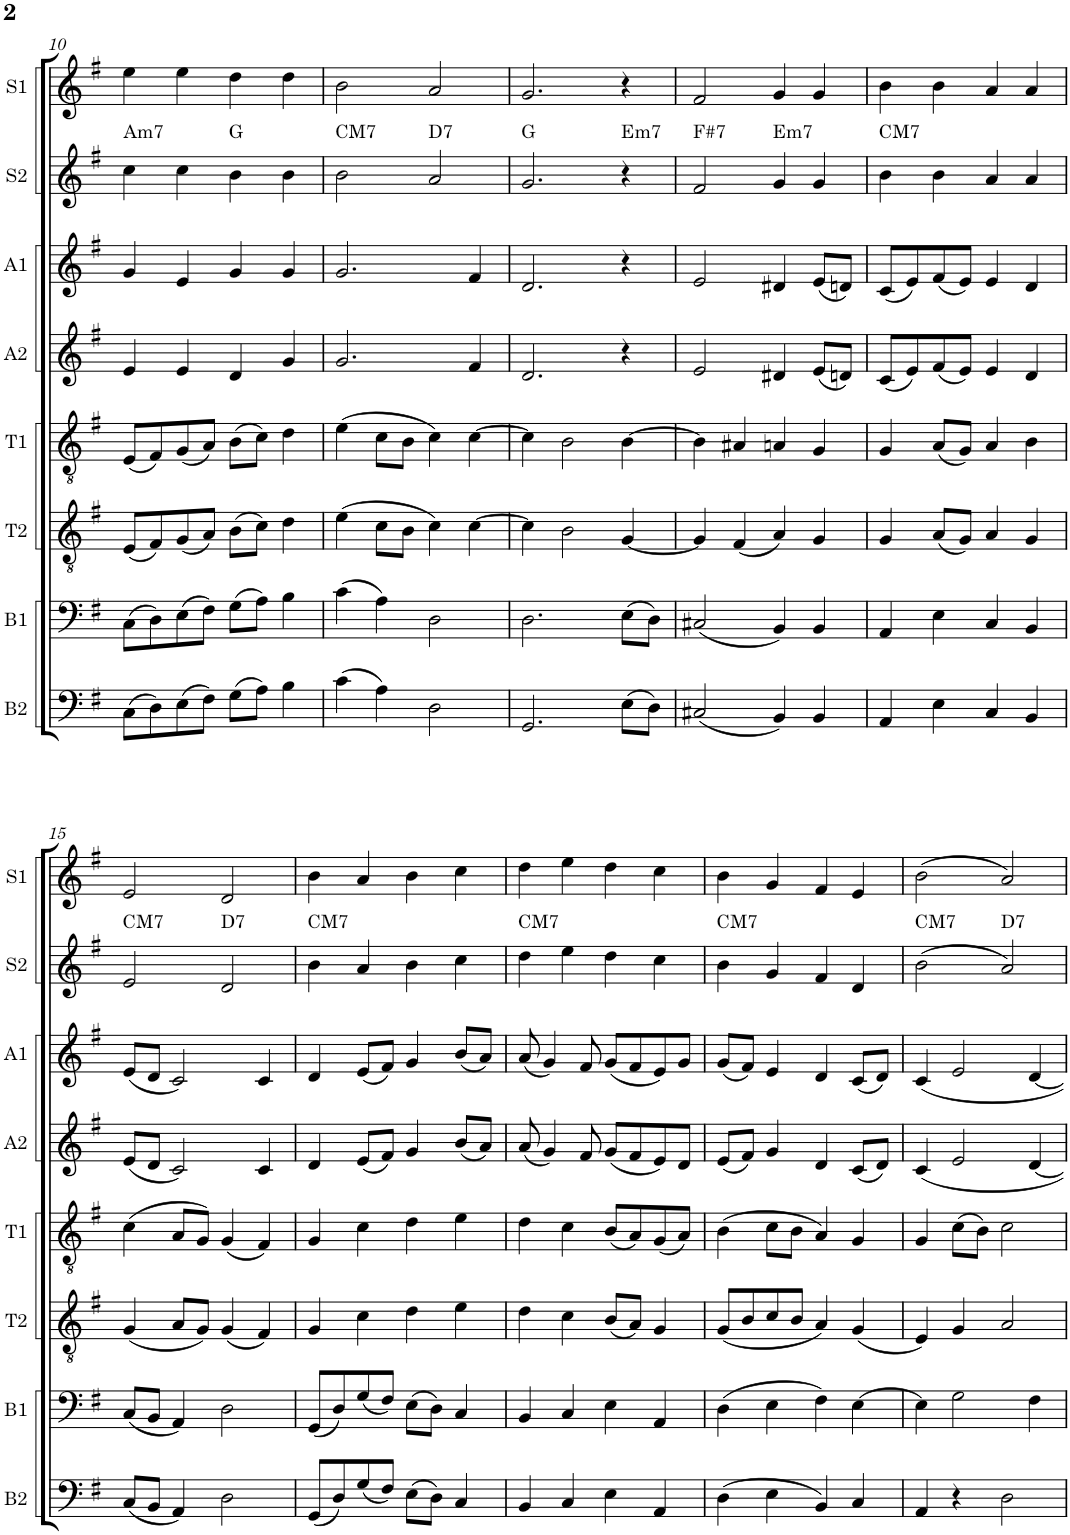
**kern	**kern	**kern	**kern	**kern	**kern	**kern	**kern
*part8	*part7	*part6	*part5	*part4	*part3	*part2	*part1
*staff8	*staff7	*staff6	*staff5	*staff4	*staff3	*staff2	*staff1
*I"Bass 2	*I"Bass 1	*I"Tenor 2	*I"Tenor 1	*I"Alt 2	*I"Alt 1	*I"Sopran 2	*I"Sopran 1
*I'B2	*I'B1	*I'T2	*I'T1	*I'A2	*I'A1	*I'S2	*I'S1
!!LO:PB:g=z
*clefF4	*clefF4	*clefGv2	*clefGv2	*clefG2	*clefG2	*clefG2	*clefG2
*k[f#]	*k[f#]	*k[f#]	*k[f#]	*k[f#]	*k[f#]	*k[f#]	*k[f#]
*M4/4	*M4/4	*M4/4	*M4/4	*M4/4	*M4/4	*M4/4	*M4/4
=10	=10	=10	=10	=10	=10	=10	=10
!	!	!	!	!	!	!LO:TX:a:t=Am7	!
(8C\L	(8C\L	(8E/L	(8E/L	4e/	4g/	4cc\	4ee\
8D\)	8D\)	8F#/)	8F#/)	.	.	.	.
(8E\	(8E\	(8G/	(8G/	4e/	4e/	4cc\	4ee\
8F#\J)	8F#\J)	8A/J)	8A/J)	.	.	.	.
!	!	!	!	!	!	!LO:TX:a:t=G	!
(8G\L	(8G\L	(8B\L	(8B\L	4d/	4g/	4b\	4dd\
8A\J)	8A\J)	8c\J)	8c\J)	.	.	.	.
4B\	4B\	4d\	4d\	4g/	4g/	4b\	4dd\
=11	=11	=11	=11	=11	=11	=11	=11
!	!	!	!	!	!	!LO:TX:a:t=CM7	!
(4c\	(4c\	(4e\	(4e\	2.g/	2.g/	2b\	2b\
4A\)	4A\)	8c\L	8c\L	.	.	.	.
.	.	8B\J	8B\J	.	.	.	.
!	!	!	!	!	!	!LO:TX:a:t=D7	!
2D\	2D\	4c\)	4c\)	.	.	2a/	2a/
.	.	[4c\	[4c\	4f#/	4f#/	.	.
=12	=12	=12	=12	=12	=12	=12	=12
!	!	!	!	!	!	!LO:TX:a:t=G	!
2.GG/	2.D\	4c\]	4c\]	2.d/	2.d/	2.g/	2.g/
.	.	2B\	2B\	.	.	.	.
!	!	!	!	!	!	!LO:TX:a:t=Em7	!
(8E\L	(8E\L	[4G/	[4B\	4r	4r	4r	4r
8D\J)	8D\J)	.	.	.	.	.	.
=13	=13	=13	=13	=13	=13	=13	=13
!	!	!	!	!	!	!LO:TX:a:t=F#7	!
(2C#X/	(2C#X/	4G/]	4B\]	2e/	2e/	2f#/	2f#/
.	.	(4F#/	4A#X/	.	.	.	.
!	!	!	!	!	!	!LO:TX:a:t=Em7	!
4BB/)	4BB/)	4A/)	4An/	4d#X/	4d#X/	4g/	4g/
4BB/	4BB/	4G/	4G/	(8e/L	(8e/L	4g/	4g/
.	.	.	.	8dn/J)	8dn/J)	.	.
=14	=14	=14	=14	=14	=14	=14	=14
!	!	!	!	!	!	!LO:TX:a:t=CM7	!
4AA/	4AA/	4G/	4G/	(8c/L	(8c/L	4b\	4b\
.	.	.	.	8e/)	8e/)	.	.
4E\	4E\	(8A/L	(8A/L	(8f#/	(8f#/	4b\	4b\
.	.	8G/J)	8G/J)	8e/J)	8e/J)	.	.
4C/	4C/	4A/	4A/	4e/	4e/	4a/	4a/
4BB/	4BB/	4G/	4B\	4d/	4d/	4a/	4a/
!!LO:LB:g=z
=15	=15	=15	=15	=15	=15	=15	=15
!	!	!	!	!	!	!LO:TX:a:t=CM7	!
(8C/L	(8C/L	(4G/	(4c\	(8e/L	(8e/L	2e/	2e/
8BB/J	8BB/J	.	.	8d/J	8d/J	.	.
4AA/)	4AA/)	8A/L	8A/L	2c/)	2c/)	.	.
.	.	8G/J)	8G/J)	.	.	.	.
!	!	!	!	!	!	!LO:TX:a:t=D7	!
2D\	2D\	(4G/	(4G/	.	.	2d/	2d/
.	.	4F#/)	4F#/)	4c/	4c/	.	.
=16	=16	=16	=16	=16	=16	=16	=16
!	!	!	!	!	!	!LO:TX:a:t=CM7	!
(8GG/L	(8GG/L	4G/	4G/	4d/	4d/	4b\	4b\
8D/)	8D/)	.	.	.	.	.	.
(8G/	(8G/	4c\	4c\	(8e/L	(8e/L	4a/	4a/
8F#/J)	8F#/J)	.	.	8f#/J)	8f#/J)	.	.
(8E\L	(8E\L	4d\	4d\	4g/	4g/	4b\	4b\
8D\J)	8D\J)	.	.	.	.	.	.
4C/	4C/	4e\	4e\	(8b/L	(8b/L	4cc\	4cc\
.	.	.	.	8a/J)	8a/J)	.	.
=17	=17	=17	=17	=17	=17	=17	=17
!	!	!	!	!	!	!LO:TX:a:t=CM7	!
4BB/	4BB/	4d\	4d\	(8a/	(8a/	4dd\	4dd\
.	.	.	.	4g/)	4g/)	.	.
4C/	4C/	4c\	4c\	.	.	4ee\	4ee\
.	.	.	.	8f#/	8f#/	.	.
4E\	4E\	(8B/L	(8B/L	(8g/L	(8g/L	4dd\	4dd\
.	.	8A/J)	8A/)	8f#/	8f#/	.	.
4AA/	4AA/	4G/	(8G/	8e/)	8e/)	4cc\	4cc\
.	.	.	8A/J)	8d/J	8g/J	.	.
=18	=18	=18	=18	=18	=18	=18	=18
!	!	!	!	!	!	!LO:TX:a:t=CM7	!
(4D\	(4D\	(8G/L	(4B\	(8e/L	(8g/L	4b\	4b\
.	.	8B/	.	8f#/J)	8f#/J)	.	.
4E\	4E\	8c/	8c\L	4g/	4e/	4g/	4g/
.	.	8B/J	8B\J	.	.	.	.
4BB/)	4F#\)	4A/)	4A/)	4d/	4d/	4f#/	4f#/
4C/	[4E\	(4G/	4G/	(8c/L	(8c/L	4d/	4e/
.	.	.	.	8d/J)	8d/J)	.	.
=19	=19	=19	=19	=19	=19	=19	=19
!	!	!	!	!	!	!LO:TX:a:t=CM7	!
4AA/	4E\]	4E/)	4G/	4c/	4c/	(2b\	(2b\
4r	2G\	4G/	(8c\L	2e/	2e/	.	.
.	.	.	8B\J)	.	.	.	.
!	!	!	!	!	!	!LO:TX:a:t=D7	!
2D\	.	2A/	2c\	.	.	2a/)	2a/)
.	4F#\	.	.	[4d/	[4d/	.	.
=	=	=	=	=	=	=	=
*-	*-	*-	*-	*-	*-	*-	*-
